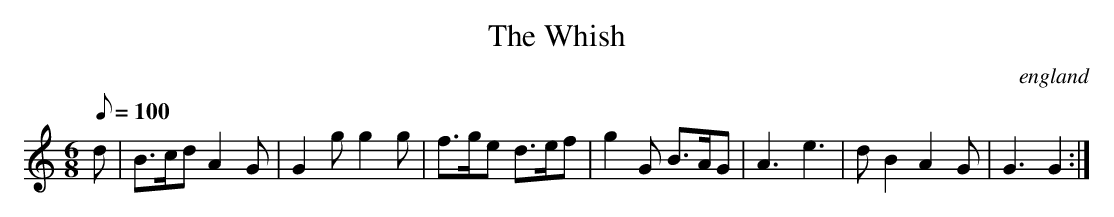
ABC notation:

X:1
T:The Whish
O:england
M:6/8
L:1/8
Q:100
K:GMix
d|B>cd A2G|G2g g2g|f>ge d>ef|g2G B>AG|A3 e3|dB2 A2G|G3 G2:|
